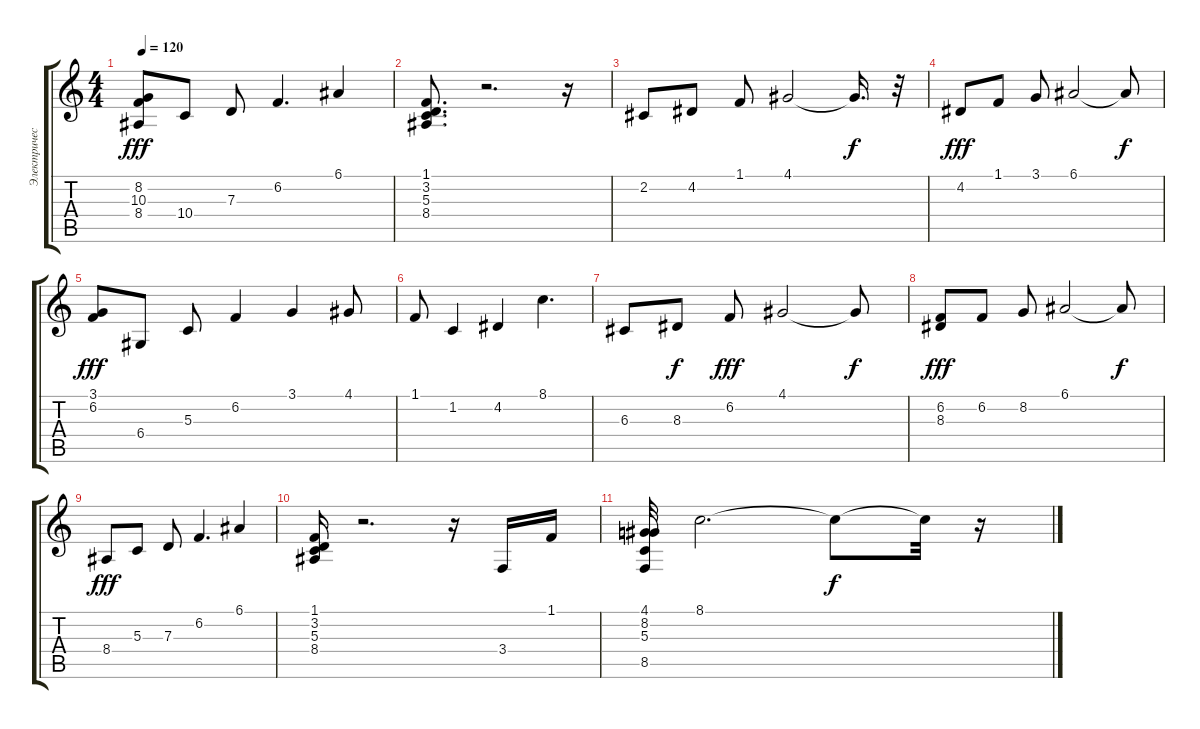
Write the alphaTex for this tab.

\track ("Электрическое Фортепиан" "Электричес") {instrument electricpiano2}
\staff {score tabs}
\tuning (E4 B3 G3 D3 A2 E2) {hide}
\ts (4 4)
\tempo 120
\clef g2
\ks c
(8.2 10.3 8.4).8{dy fff} 10.4.8 7.3.8 6.2.4{d} 6.1.4 |
(1.1 3.2 5.3 8.4).8{d} r.2{d} r.16 |
2.2.8 4.2.8 1.1.8 4.1.2 4.1{t}.16{d dy f} r.32 |
4.2.8{dy fff} 1.1.8 3.1.8 6.1.2 6.1{t}.8{dy f} |
(3.1 6.2).8{dy fff} 6.4.8 5.3.8 6.2.4 3.1.4 4.1.8 |
1.1.8 1.2.4 4.2.4 8.1.4{d} |
6.3.8 8.3.8{dy f} 6.2.8{dy fff} 4.1.2 4.1{t}.8{dy f} |
(6.2 8.3).8{dy fff} 6.2.8 8.2.8 6.1.2 6.1{t}.8{dy f} |
8.4.8{dy fff} 5.3.8 7.3.8 6.2.4{d} 6.1.4 |
(1.1 3.2 5.3 8.4).16 r.2{d} r.16 3.4.16 1.1.16 |
(4.1 8.2 5.3 8.5).32 8.1.2{d} 8.1{t}.8{dy f} 8.1{t}.32 r.16
